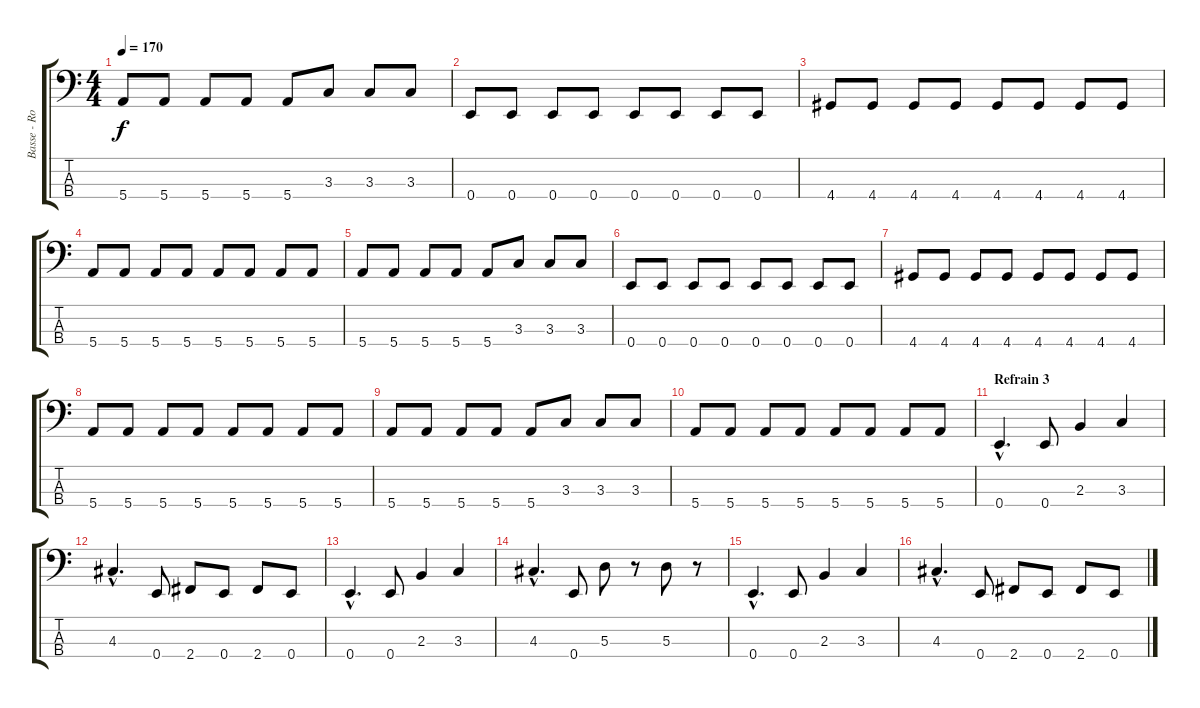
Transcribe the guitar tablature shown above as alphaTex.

\track ("Basse - Rosie Martin" "Basse - Ro") {instrument electricbasspick}
\staff {score tabs}
\tuning (G2 D2 A1 E1) {hide}
\ts (4 4)
\tempo 170
\clef f4
\ks c
5.4.8{dy f} 5.4.8 5.4.8 5.4.8 5.4.8 3.3.8 3.3.8 3.3.8 |
0.4.8 0.4.8 0.4.8 0.4.8 0.4.8 0.4.8 0.4.8 0.4.8 |
4.4.8 4.4.8 4.4.8 4.4.8 4.4.8 4.4.8 4.4.8 4.4.8 |
5.4.8 5.4.8 5.4.8 5.4.8 5.4.8 5.4.8 5.4.8 5.4.8 |
5.4.8 5.4.8 5.4.8 5.4.8 5.4.8 3.3.8 3.3.8 3.3.8 |
0.4.8 0.4.8 0.4.8 0.4.8 0.4.8 0.4.8 0.4.8 0.4.8 |
4.4.8 4.4.8 4.4.8 4.4.8 4.4.8 4.4.8 4.4.8 4.4.8 |
5.4.8 5.4.8 5.4.8 5.4.8 5.4.8 5.4.8 5.4.8 5.4.8 |
5.4.8 5.4.8 5.4.8 5.4.8 5.4.8 3.3.8 3.3.8 3.3.8 |
5.4.8 5.4.8 5.4.8 5.4.8 5.4.8 5.4.8 5.4.8 5.4.8 |
\section ("" "Refrain 3")
0.4{hac}.4{d} 0.4.8 2.3.4 3.3.4 |
4.3{hac}.4{d} 0.4.8 2.4.8 0.4.8 2.4.8 0.4.8 |
0.4{hac}.4{d} 0.4.8 2.3.4 3.3.4 |
4.3{hac}.4{d} 0.4.8 5.3.8 r.8 5.3.8 r.8 |
0.4{hac}.4{d} 0.4.8 2.3.4 3.3.4 |
4.3{hac}.4{d} 0.4.8 2.4.8 0.4.8 2.4.8 0.4.8
